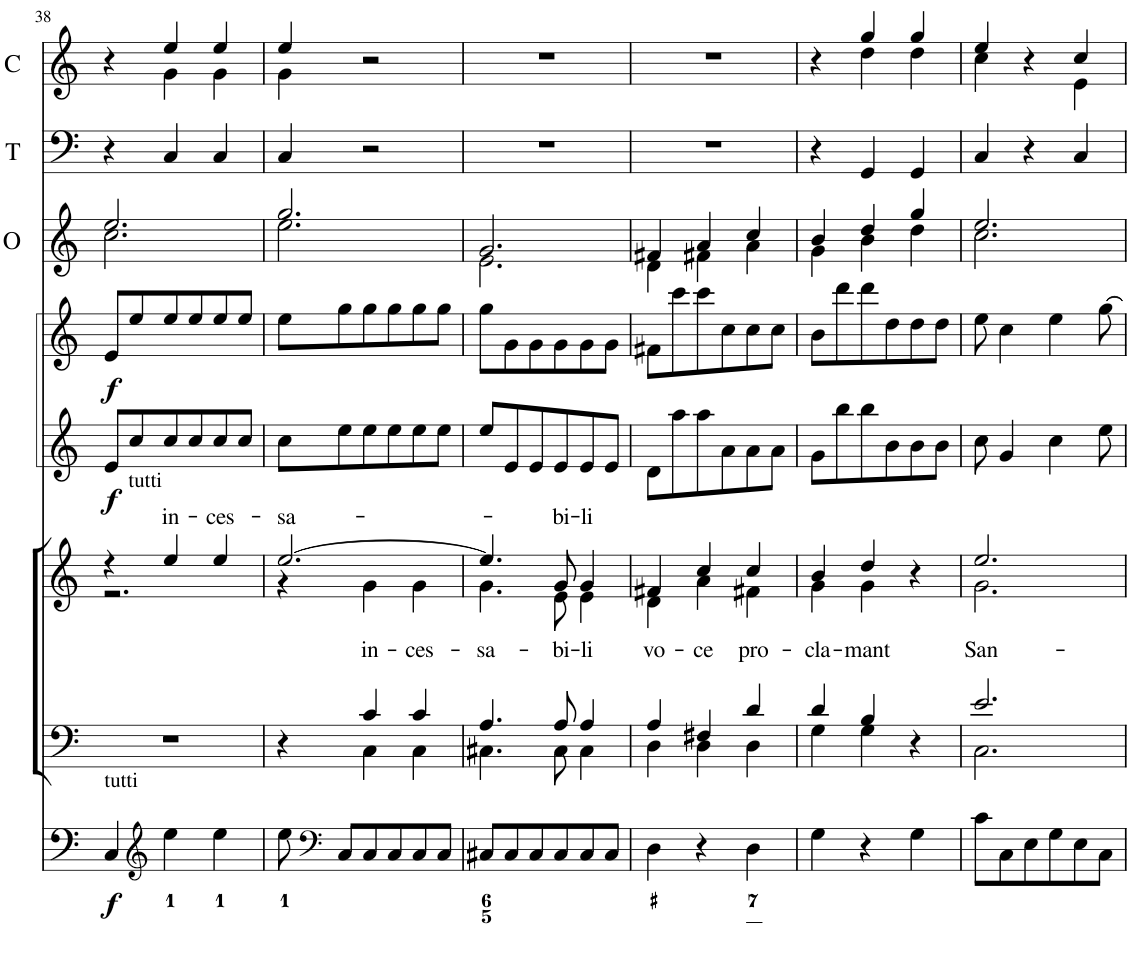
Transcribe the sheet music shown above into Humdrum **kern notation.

**kern	**dynam	**kern	**kern	**text	**kern	**dynam	**kern	**dynam	**kern	**kern	**kern
*part8	*part8	*part7	*part6	*part6	*part5	*part5	*part4	*part4	*part3	*part2	*part1
*staff8	*staff8	*staff7	*staff6	*staff6	*staff5	*staff5	*staff4	*staff4	*staff3	*staff2	*staff1
*I"Organ	*	*I"Voice	*I"Voice	*	*I"Violino 2	*	*I"Violino 1	*	*I"Oboi	*I"Timpani	*I"Clarini
*	*	*	*	*	*I'Vln	*	*I'Vln	*	*I'O	*I'T	*I'C
!!LO:PB:g=z
*clefF4	*	*clefF4	*clefG2	*	*clefG2	*	*clefG2	*	*clefG2	*clefF4	*clefG2
*k[]	*	*k[]	*k[]	*	*k[]	*	*k[]	*	*k[]	*k[]	*k[]
*M3/4	*	*M3/4	*M3/4	*	*M3/4	*	*M3/4	*	*M3/4	*M3/4	*M3/4
=38	=38	=38	=38	=38	=38	=38	=38	=38	=38	=38	=38
*	*	*	*^	*	*	*	*	*	*^	*	*^
!LO:TX:a:t=tutti	!	!	!	!	!	!	!	!	!	!	!	!	!	!
!	!LO:DY:b	!	!	!	!	!	!LO:DY:b	!	!LO:DY:b	!	!	!	!	!
4C/	f	2.r	4r	2.r	.	8e/L	f	8e/L	f	2.ee/	2.cc\	4r	4r	4ryy
.	.	.	.	.	.	8cc/	.	8ee/	.	.	.	.	.	.
*clefG2	*	*	*	*	*	*	*	*	*	*	*	*	*	*
!	!	!	!LO:TX:a:t=tutti	!	!	!	!	!	!	!	!	!	!	!
!	!	!	!	!	!LO:LY:a	!	!	!	!	!	!	!	!	!
4ee\	.	.	4ee/	.	in-	8cc/	.	8ee/	.	.	.	4C/	4ee/	4g\
.	.	.	.	.	.	8cc/	.	8ee/	.	.	.	.	.	.
!	!	!	!	!	!LO:LY:a	!	!	!	!	!	!	!	!	!
4ee\	.	.	4ee/	.	-ces-	8cc/	.	8ee/	.	.	.	4C/	4ee/	4g\
.	.	.	.	.	.	8cc/J	.	8ee/J	.	.	.	.	.	.
=39	=39	=39	=39	=39	=39	=39	=39	=39	=39	=39	=39	=39	=39	=39
*	*	*^	*	*	*	*	*	*	*	*	*	*	*	*
!	!	!	!	!	!	!LO:LY:a	!	!	!	!	!	!	!	!	!
8ee\	.	4r	4ryy	[2.ee/	4r	-sa-	8cc\L	.	8ee\L	.	2.gg/	2.ee\	4C/	4ee/	4g\
*clefF4	*	*	*	*	*	*	*	*	*	*	*	*	*	*	*
8C/L	.	.	.	.	.	.	8ee\	.	8gg\	.	.	.	.	.	.
!	!	!	!	!	!	!LO:LY:b	!	!	!	!	!	!	!	!	!
8C/	.	4c/	4C\	.	4g\	in-	8ee\	.	8gg\	.	.	.	2r	2r	2ryy
8C/	.	.	.	.	.	.	8ee\	.	8gg\	.	.	.	.	.	.
!	!	!	!	!	!	!LO:LY:b	!	!	!	!	!	!	!	!	!
8C/	.	4c/	4C\	.	4g\	-ces-	8ee\	.	8gg\	.	.	.	.	.	.
8C/J	.	.	.	.	.	.	8ee\J	.	8gg\J	.	.	.	.	.	.
*	*	*	*	*	*	*	*	*	*	*	*	*	*	*v	*v
=40	=40	=40	=40	=40	=40	=40	=40	=40	=40	=40	=40	=40	=40	=40
!	!	!	!	!	!	!LO:LY:b	!	!	!	!	!	!	!	!
8C#X/L	.	4.A/	4.C#X\	4.ee/]	4.g\	-sa-	8ee/L	.	8gg\L	.	2.g/	2.e\	2.r	2.r
8C#/	.	.	.	.	.	.	8e/	.	8g\	.	.	.	.	.
8C#/	.	.	.	.	.	.	8e/	.	8g\	.	.	.	.	.
!	!	!	!	!	!	!LO:LY:a	!	!	!	!	!	!	!	!
!	!	!	!	!	!	!LO:LY:b	!	!	!	!	!	!	!	!
8C#/	.	8A/	8C#\	8g/	8e\	-bi-	8e/	.	8g\	.	.	.	.	.
!	!	!	!	!	!	!LO:LY:a	!	!	!	!	!	!	!	!
!	!	!	!	!	!	!LO:LY:b	!	!	!	!	!	!	!	!
8C#/	.	4A/	4C#\	4g/	4e\	-li	8e/	.	8g\	.	.	.	.	.
8C#/J	.	.	.	.	.	.	8e/J	.	8g\J	.	.	.	.	.
=41	=41	=41	=41	=41	=41	=41	=41	=41	=41	=41	=41	=41	=41	=41
!	!	!	!	!	!	!LO:LY:b	!	!	!	!	!	!	!	!
4D\	.	4A/	4D\	4f#X/	4d\	vo-	8d\L	.	8f#X\L	.	4f#X/	4d\	2.r	2.r
.	.	.	.	.	.	.	8aa\	.	8ccc\	.	.	.	.	.
!	!	!	!	!	!	!LO:LY:b	!	!	!	!	!	!	!	!
4r	.	4F#X/	4D\	4cc/	4a\	-ce	8aa\	.	8ccc\	.	4a/	4f#X\	.	.
.	.	.	.	.	.	.	8a\	.	8cc\	.	.	.	.	.
!	!	!	!	!	!	!LO:LY:b	!	!	!	!	!	!	!	!
4D\	.	4d/	4D\	4cc/	4f#X\	pro-	8a\	.	8cc\	.	4cc/	4a\	.	.
.	.	.	.	.	.	.	8a\J	.	8cc\J	.	.	.	.	.
=42	=42	=42	=42	=42	=42	=42	=42	=42	=42	=42	=42	=42	=42	=42
!	!	!	!	!	!	!LO:LY:b	!	!	!	!	!	!	!	!
*	*	*	*	*	*	*	*	*	*	*	*	*	*	*^
4G\	.	4d/	4G\	4b/	4g\	-cla-	8g\L	.	8b\L	.	4b/	4g\	4r	4r	4ryy
.	.	.	.	.	.	.	8bb\	.	8ddd\	.	.	.	.	.	.
!	!	!	!	!	!	!LO:LY:b	!	!	!	!	!	!	!	!	!
4r	.	4B/	4G\	4dd/	4g\	-mant	8bb\	.	8ddd\	.	4dd/	4b\	4GG/	4gg/	4dd\
.	.	.	.	.	.	.	8b\	.	8dd\	.	.	.	.	.	.
4G\	.	4r	4ryy	4r	4ryy	.	8b\	.	8dd\	.	4gg/	4dd\	4GG/	4gg/	4dd\
.	.	.	.	.	.	.	8b\J	.	8dd\J	.	.	.	.	.	.
=43	=43	=43	=43	=43	=43	=43	=43	=43	=43	=43	=43	=43	=43	=43	=43
!	!	!	!	!	!	!LO:LY:b	!	!	!	!	!	!	!	!	!
8c\L	.	2.e/	2.C\	2.ee/	2.g\	San-	8cc\	.	8ee\	.	2.ee/	2.cc\	4C/	4ee/	4cc\
8C\	.	.	.	.	.	.	4g/	.	4cc\	.	.	.	.	.	.
8E\	.	.	.	.	.	.	.	.	.	.	.	.	4r	4r	4ryy
8G\	.	.	.	.	.	.	4cc\	.	4ee\	.	.	.	.	.	.
8E\	.	.	.	.	.	.	.	.	.	.	.	.	4C/	4cc/	4e\
8C\J	.	.	.	.	.	.	8ee\	.	[8gg\	.	.	.	.	.	.
*	*	*v	*v	*	*	*	*	*	*	*	*v	*v	*	*v	*v
*	*	*	*v	*v	*	*	*	*	*	*	*	*
=	=	=	=	=	=	=	=	=	=	=	=
*-	*-	*-	*-	*-	*-	*-	*-	*-	*-	*-	*-
